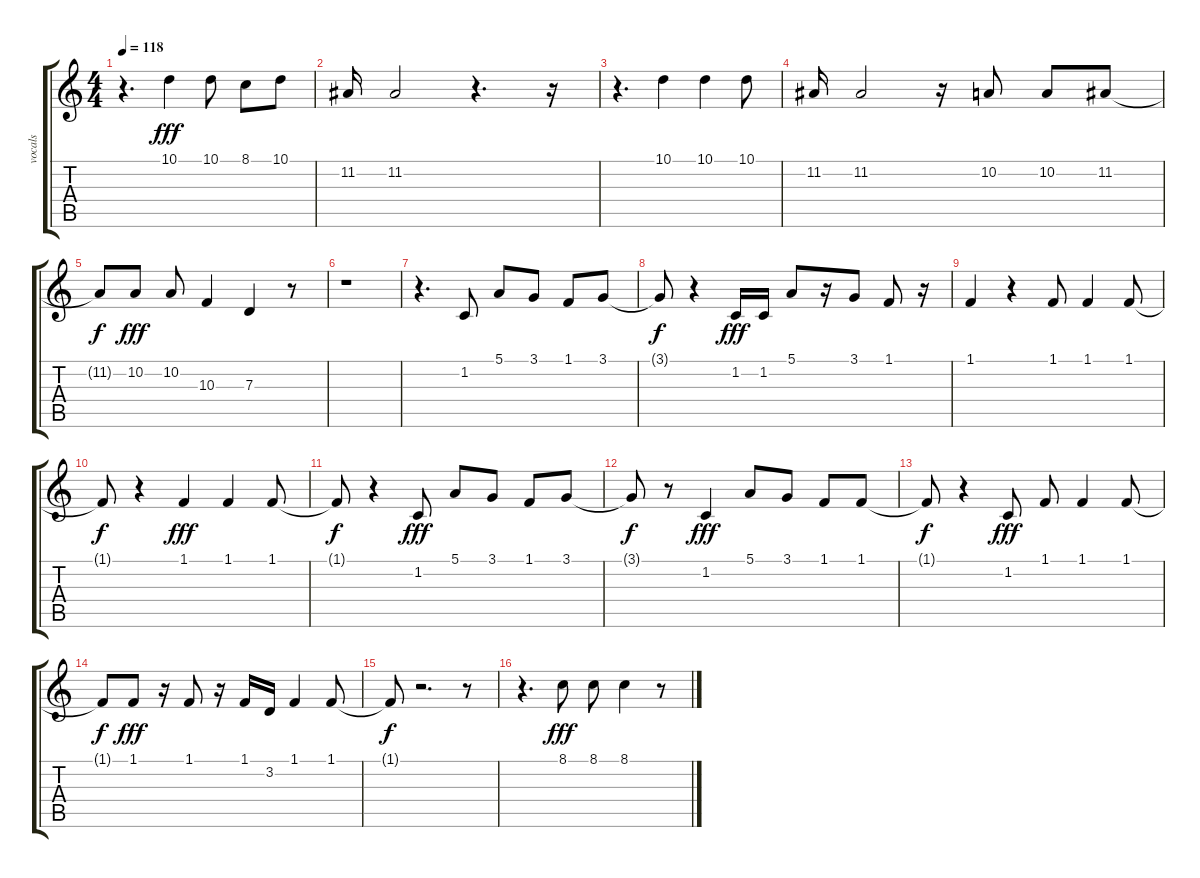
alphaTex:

\track ("vocals" "vocals") {instrument flute}
\staff {score tabs}
\tuning (E4 B3 G3 D3 A2 E2) {hide}
\ts (4 4)
\tempo 118
\clef g2
\ks c
r.4{d dy fff} 10.1.4 10.1.8 8.1.8 10.1.8 |
11.2.16 11.2.2 r.4{d} r.16 |
r.4{d} 10.1.4 10.1.4 10.1.8 |
11.2.16 11.2.2 r.16 10.2.8 10.2.8 11.2.8 |
11.2{t}.8{dy f} 10.2.8{dy fff} 10.2.8 10.3.4 7.3.4 r.8 |
r.1 |
r.4{d} 1.2.8 5.1.8 3.1.8 1.1.8 3.1.8 |
3.1{t}.8{dy f} r.4 1.2.16{dy fff} 1.2.16 5.1.8 r.16 3.1.8 1.1.8 r.16 |
1.1.4 r.4 1.1.8 1.1.4 1.1.8 |
1.1{t}.8{dy f} r.4 1.1.4{dy fff} 1.1.4 1.1.8 |
1.1{t}.8{dy f} r.4 1.2.8{dy fff} 5.1.8 3.1.8 1.1.8 3.1.8 |
3.1{t}.8{dy f} r.8 1.2.4{dy fff} 5.1.8 3.1.8 1.1.8 1.1.8 |
1.1{t}.8{dy f} r.4 1.2.8{dy fff} 1.1.8 1.1.4 1.1.8 |
1.1{t}.8{dy f} 1.1.8{dy fff} r.16 1.1.8 r.16 1.1.16 3.2.16 1.1.4 1.1.8 |
1.1{t}.8{dy f} r.2{d} r.8 |
r.4{d} 8.1.8{dy fff} 8.1.8 8.1.4 r.8
